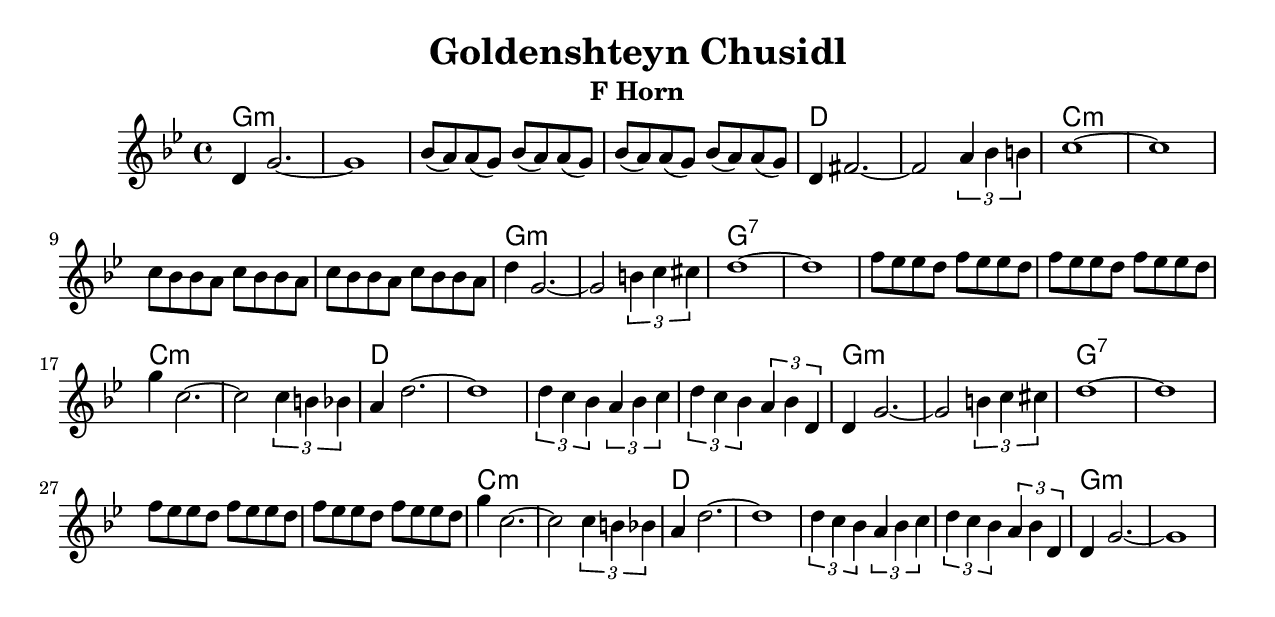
\version "2.18.0"
\include "english.ly"
\pointAndClickOff
\paper{
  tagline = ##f
  print-all-headers = ##t
  #(set-paper-size "letter")
}
date = #(strftime "%d-%m-%Y" (localtime (current-time)))

%\markup{ \italic{ " Updated " \date  }  }

%\markup{ Got something to say? }

%#################################### Melody ########################
melody = \relative c' {
  \clef treble
  \key g \minor
  \time 4/4


  d4 g2.~
  g1
  bf8(a)a(g) bf8(a)a(g)
  bf8(a)a(g) bf8(a)a(g)|

  d4 fs2.~
  fs2 \tuplet 3/2{a4 bf b}
  c1~
  c1|

  c8 bf bf a c8 bf bf a
  c8 bf bf a c8 bf bf a
  d4 g,2.~
  g2 \tuplet 3/2{ b4 c cs}

  d1~
  d1
  f8 ef ef d f ef ef d
  f8 ef ef d f ef ef d|

  g4 c,2.~
  c2 \tuplet 3/2{c4 b bf}
  a4
  d2.~

  d1
  \tuplet 3/2 {d4 c bf} \tuplet3/2{a bf c}
  \tuplet 3/2 {d4 c bf} \tuplet 3/2 {a bf d,}
  d4 g2.~

  g2 \tuplet 3/2{b4 c cs}
  d1~
  d1
  f8 ef ef d f ef ef d

  f8 ef ef d f ef ef d|
  g4 c,2.~
  c2 \tuplet 3/2{c4 b bf}
  a4 d2.~

  d1
  \tuplet 3/2 {d4 c bf} \tuplet3/2{a bf c}
  \tuplet 3/2 {d4 c bf} \tuplet 3/2 {a bf d,}
  d4 g2.~
  g1

}
%################################# Lyrics #####################
%\addlyrics{  }
%################################# Chords #######################
harmonies = \chordmode {
  g1:m
  s1*3
  d1
  s1
  c1:m
  s1*3
  g1:m
  s1
  g1:7
  s1*3
  c1:m
  s1
  d1
  s1*3
  g1:m
  s1
  g1:7
  s1*3
  c1:m
  s1
  d1
  s1*3
  g1:m
}

\score {
  <<
    \new ChordNames {
      \set chordChanges = ##f
      \harmonies
    }
    \new Staff
    \melody
  >>
  \header{
    title= "Goldenshteyn Chusidl"
    subtitle=""
    composer= ""
    instrument = "F Horn"
    arranger= ""
  }
  \layout{indent = 1.0\cm}
  \midi {
    \tempo 4 = 120

    % \midi { }
  }
}
%{
% more verses:
\markup{}
\markup {
  \fill-line {
    \hspace #0.1 % distance from left margin
    \column {
      \line { "1."
        \column {
          ""
        }
      }
      \hspace #0.2 % vertical distance between verses
      \line { "2."
        \column {
         ""
        }
      }
    }
    \hspace #0.1  % horiz. distance between columns
    \column {
      \line { "3."
        \column {
          ""
        }
      }
      \hspace #0.2 % distance between verses
      \line { "4."
        \column {
         ""
        }
      }
    }
    \hspace #0.1 % distance to right margin
  }
}

%}
